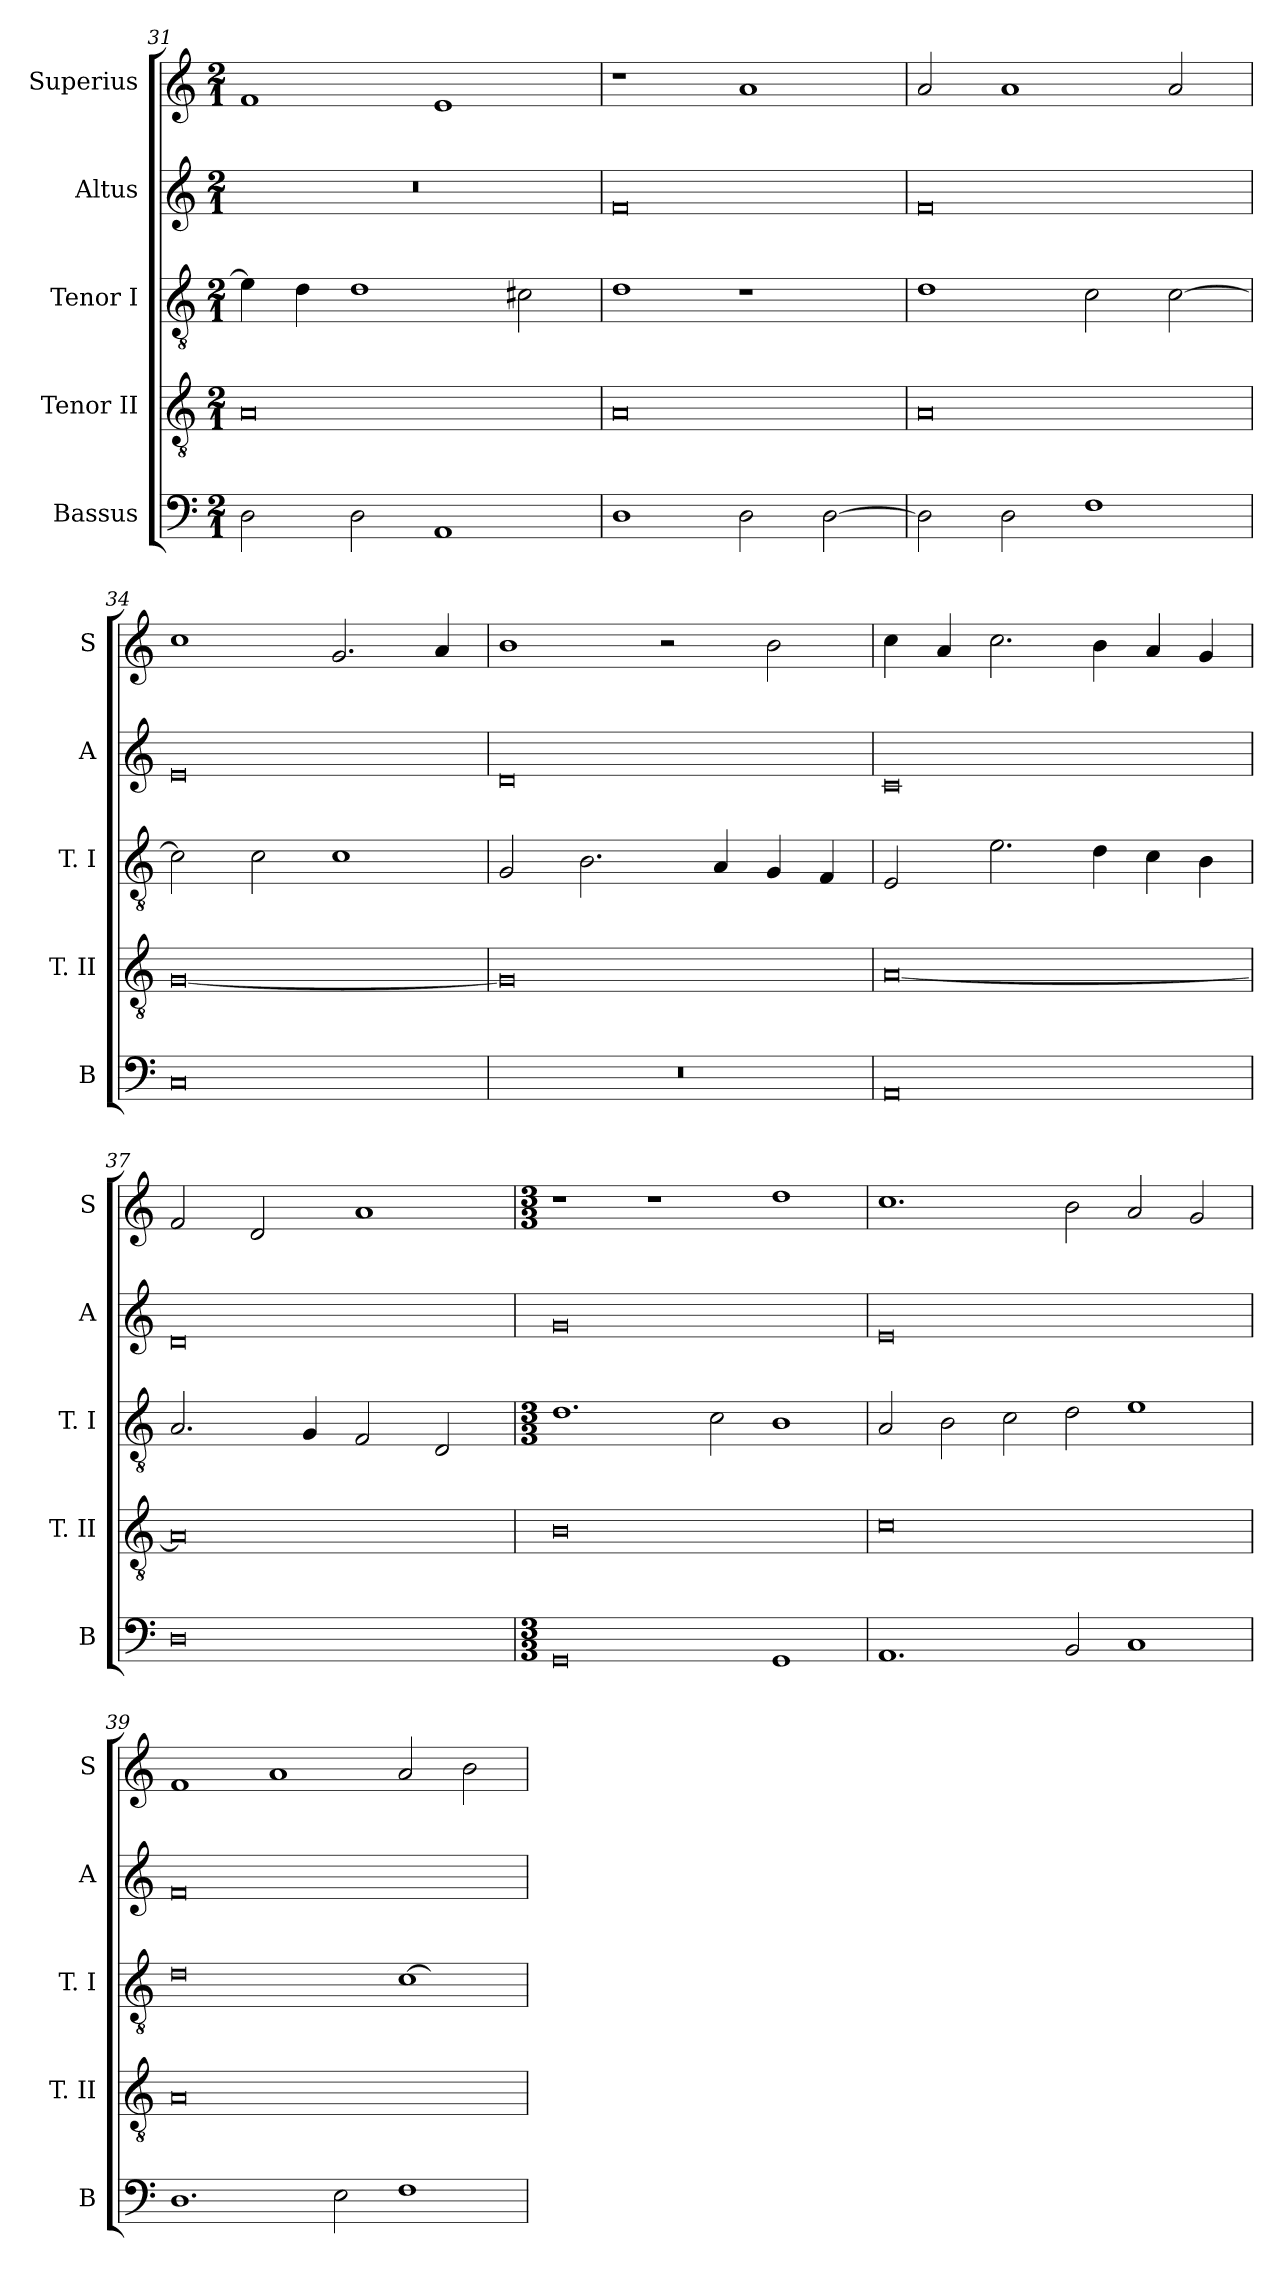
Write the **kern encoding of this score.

**kern	**kern	**kern	**kern	**kern
*part5	*part4	*part3	*part2	*part1
*staff5	*staff4	*staff3	*staff2	*staff1
*I"Bassus	*I"Tenor II	*I"Tenor I	*I"Altus	*I"Superius
*I'B	*I'T. II	*I'T. I	*I'A	*I'S
*clefF4	*clefGv2	*clefGv2	*clefG2	*clefG2
*k[]	*k[]	*k[]	*k[]	*k[]
*C:	*C:	*C:	*C:	*C:
*M2/1	*M2/1	*M2/1	*M2/1	*M2/1
=31	=31	=31	=31	=31
2D	0A	4e]	0r	1f
.	.	4d	.	.
2D	.	1d	.	.
1AA	.	.	.	1e
.	.	2c#X	.	.
=32	=32	=32	=32	=32
1D	0A	1d	0f	1r
2D	.	1r	.	1a
[2D	.	.	.	.
=33	=33	=33	=33	=33
2D]	0A	1d	0f	2a
2D	.	.	.	1a
1F	.	2c	.	.
.	.	[2c	.	2a
=34	=34	=34	=34	=34
0C	[0G	2c]	0e	1cc
.	.	2c	.	.
.	.	1c	.	2.g
.	.	.	.	4a
=35	=35	=35	=35	=35
0r	0G]	2G	0d	1b
.	.	2.B	.	.
.	.	.	.	2r
.	.	4A	.	.
.	.	4G	.	2b
.	.	4F	.	.
=36	=36	=36	=36	=36
0AA	[0A	2E	0c	4cc
.	.	.	.	4a
.	.	2.e	.	2.cc
.	.	4d	.	4b
.	.	4c	.	4a
.	.	4B	.	4g
=37	=37	=37	=37	=37
0D	0A]	2.A	0d	2f
.	.	.	.	2d
.	.	4G	.	.
.	.	2F	.	1a
.	.	2D	.	.
=	=	=	=	=
*M3/3	*	*M3/3	*	*M3/3
*Xtuplet	*	*Xtuplet	*	*Xtuplet
3%4GG	0B	3%2.d	0g	3%2r
.	.	.	.	3%2r
.	.	3c	.	.
3%2GG	.	3%2B	.	3%2dd
=38	=38	=38	=38	=38
3%2.AA	0c	3A	0e	3%2.cc
.	.	3B	.	.
.	.	3c	.	.
3BB	.	3d	.	3b
3%2C	.	3%2e	.	3a
.	.	.	.	3g
=39	=39	=39	=39	=39
3%2.D	0A	3%4d	0f	3%2f
.	.	.	.	3%2a
3E	.	.	.	.
3%2F	.	[3%2c	.	3a
.	.	.	.	3b
=	=	=	=	=
*-	*-	*-	*-	*-
